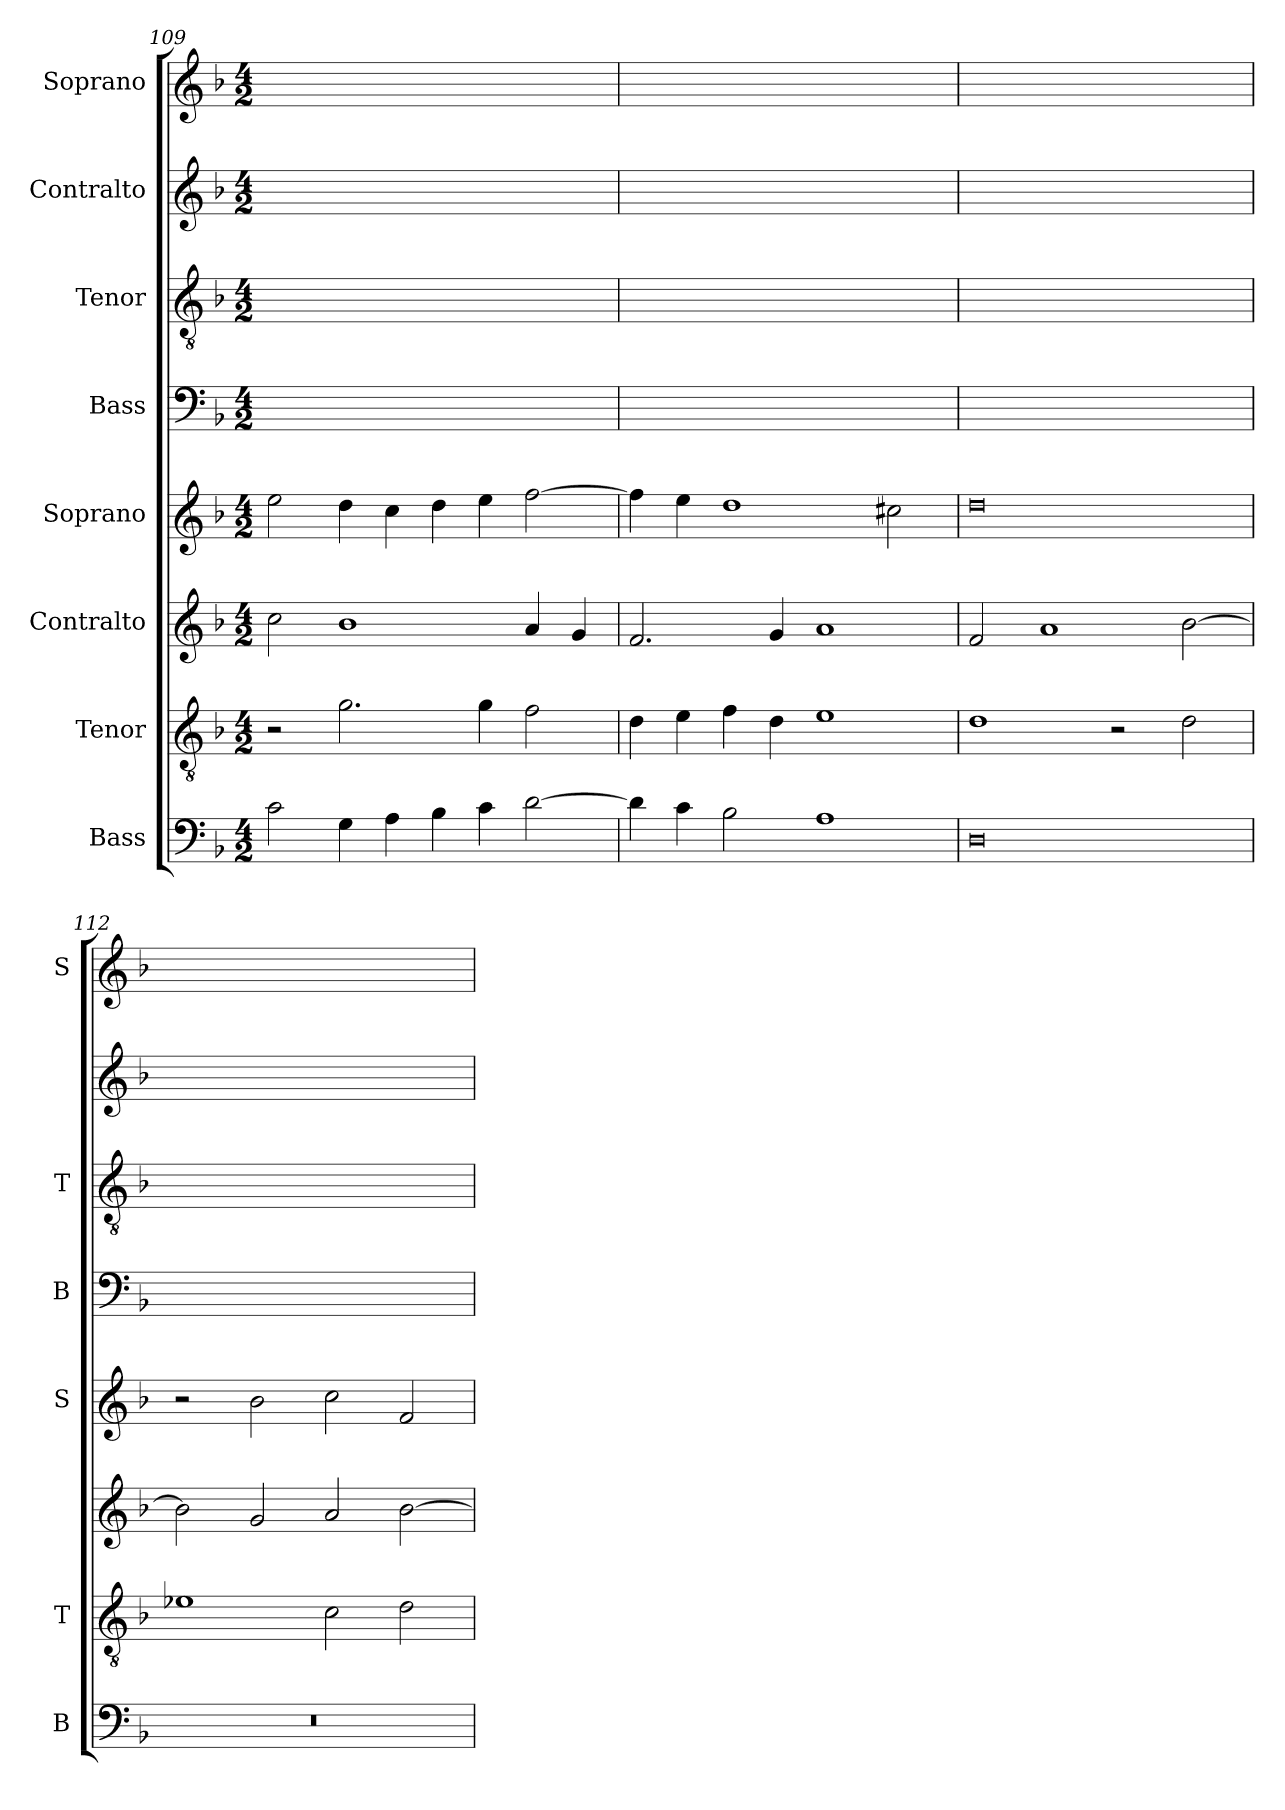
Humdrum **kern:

**kern	**kern	**kern	**kern	**kern	**kern	**kern	**kern
*part8	*part7	*part6	*part5	*part4	*part3	*part2	*part1
*staff8	*staff7	*staff6	*staff5	*staff4	*staff3	*staff2	*staff1
*I"Bass	*I"Tenor	*I"Contralto	*I"Soprano	*I"Bass	*I"Tenor	*I"Contralto	*I"Soprano
*I'B	*I'T	*	*I'S	*I'B	*I'T	*	*I'S
*clefF4	*clefGv2	*clefG2	*clefG2	*clefF4	*clefGv2	*clefG2	*clefG2
*k[b-]	*k[b-]	*k[b-]	*k[b-]	*k[b-]	*k[b-]	*k[b-]	*k[b-]
*G:dor	*G:dor	*G:dor	*G:dor	*G:dor	*G:dor	*G:dor	*G:dor
*M4/2	*M4/2	*M4/2	*M4/2	*M4/2	*M4/2	*M4/2	*M4/2
=109	=109	=109	=109	=109	=109	=109	=109
2c	2r	2cc	2ee	0ryy	0ryy	0ryy	0ryy
4G	2.g	1b-	4dd	.	.	.	.
4A	.	.	4cc	.	.	.	.
4B-	.	.	4dd	.	.	.	.
4c	4g	.	4ee	.	.	.	.
[2d	2f	4a	[2ff	.	.	.	.
.	.	4g	.	.	.	.	.
=110	=110	=110	=110	=110	=110	=110	=110
4d]	4d	2.f	4ff]	0ryy	0ryy	0ryy	0ryy
4c	4e	.	4ee	.	.	.	.
2B-	4f	.	1dd	.	.	.	.
.	4d	4g	.	.	.	.	.
1A	1e	1a	.	.	.	.	.
.	.	.	2cc#X	.	.	.	.
=111	=111	=111	=111	=111	=111	=111	=111
0D	1d	2f	0dd	0ryy	0ryy	0ryy	0ryy
.	.	1a	.	.	.	.	.
.	2r	.	.	.	.	.	.
.	2d	[2b-	.	.	.	.	.
=112	=112	=112	=112	=112	=112	=112	=112
0r	1e-X	2b-]	2r	0ryy	0ryy	0ryy	0ryy
.	.	2g	2b-	.	.	.	.
.	2c	2a	2cc	.	.	.	.
.	2d	[2b-	2f	.	.	.	.
=	=	=	=	=	=	=	=
*-	*-	*-	*-	*-	*-	*-	*-
